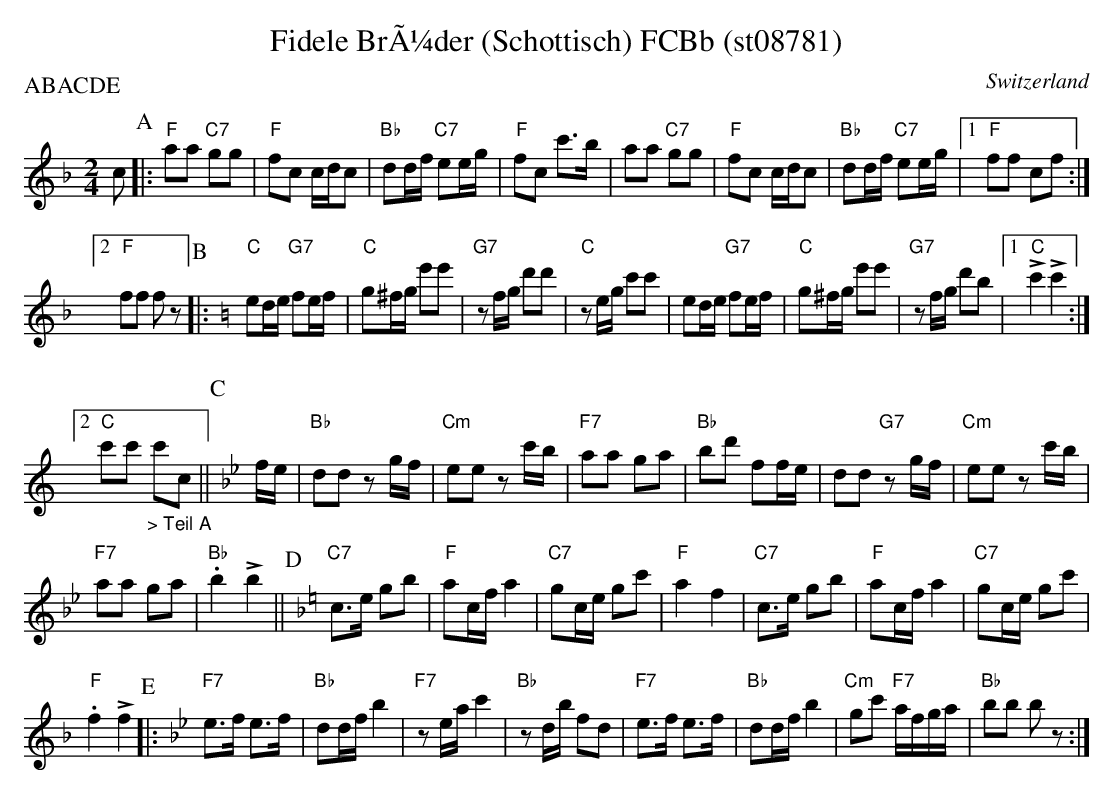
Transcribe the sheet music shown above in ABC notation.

X:1
T: Fidele BrÃ¼der (Schottisch) FCBb (st08781)
P:ABACDE
O:Switzerland
M:2/4
L:1/8
K:F %%MIDI gchordon
c [P:A] |: "F"aa "C7"gg | "F"fc c/d/c | "Bb"dd/f/ "C7"ee/g/ | "F"fc c'>b | aa "C7"gg | "F"fc c/d/c | "Bb"dd/f/ "C7"ee/g/ |1 "F"ff cf :|2
"F"ff fz [P:B] |: [K:C] "C"ed/e/ "G7"fe/f/ | "C"g^f/g/ e'e' | "G7"zf/g/ d'd' | "C"ze/g/ c'c' | ed/e/ "G7"fe/f/ | "C"g^f/g/ e'e' | "G7"zf/g/ d'b |1 "C"+>+c'2+>+c'2 :|2
"C"c'c' "_> Teil A"c'c || [P:C] [K:Bb] f/e/ | "Bb"dd zg/f/ | "Cm"ee zc'/b/ | "F7"aa ga | "Bb"bd' ff/e/ | dd "G7"zg/f/ | "Cm"ee zc'/b/ |
"F7"aa ga | "Bb".b2+>+b2 || [P:D] [K:F] "C7"c>e gb | "F"ac/f/ a2 | "C7"gc/e/ gc' | "F"a2f2 | "C7"c>e gb | "F"ac/f/ a2 | "C7"gc/e/ gc' |
"F".f2+>+f2 [P:E] |: [K:Bb] "F7"e>f e>f | "Bb"dd/f/ b2 | "F7"ze/a/ c'2 | "Bb"zd/b/ fd | "F7"e>f e>f | "Bb"dd/f/ b2 | "Cm"gc' "F7"a/f/g/a/ | "Bb"bb bz :|
